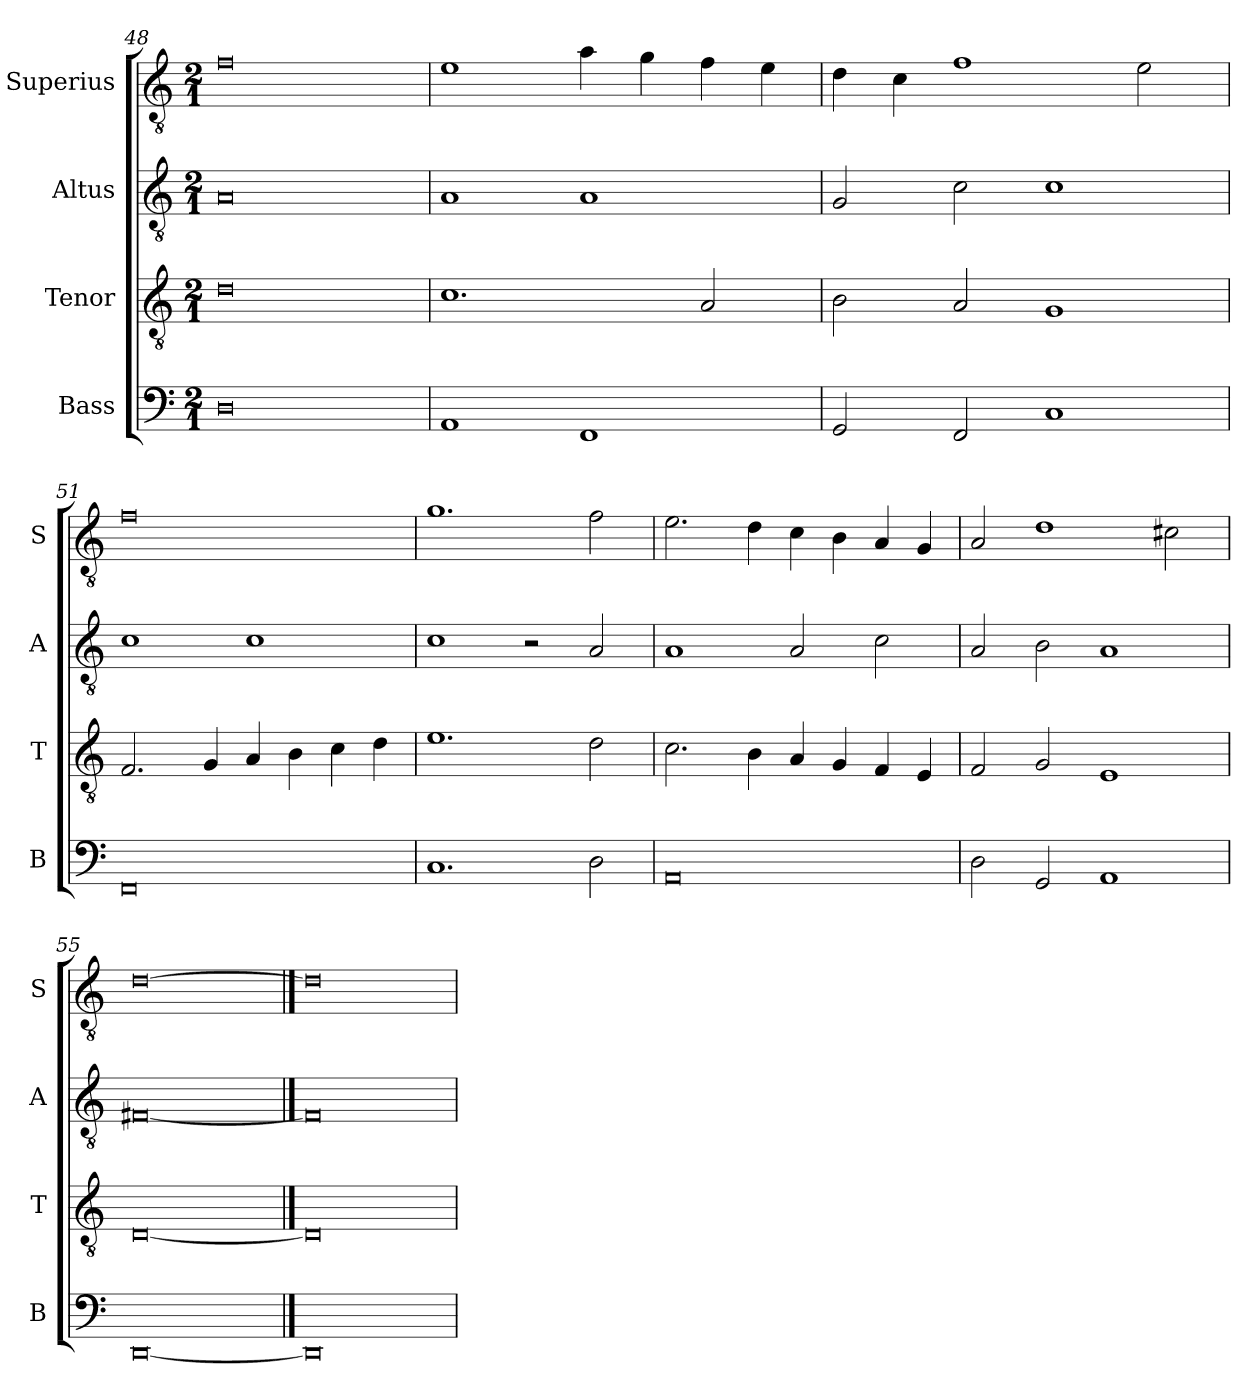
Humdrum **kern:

**kern	**kern	**kern	**kern
*part4	*part3	*part2	*part1
*staff4	*staff3	*staff2	*staff1
*I"Bass	*I"Tenor	*I"Altus	*I"Superius
*I'B	*I'T	*I'A	*I'S
*clefF4	*clefGv2	*clefGv2	*clefGv2
*k[]	*k[]	*k[]	*k[]
*C:	*C:	*C:	*C:
*M2/1	*M2/1	*M2/1	*M2/1
=48	=48	=48	=48
0D	0d	0A	0f
=49	=49	=49	=49
1AA	1.c	1A	1e
1FF	.	1A	4a
.	.	.	4g
.	2A	.	4f
.	.	.	4e
=50	=50	=50	=50
2GG	2B	2G	4d
.	.	.	4c
2FF	2A	2c	1f
1C	1G	1c	.
.	.	.	2e
=51	=51	=51	=51
0FF	2.F	1c	0f
.	4G	.	.
.	4A	1c	.
.	4B	.	.
.	4c	.	.
.	4d	.	.
=52	=52	=52	=52
1.C	1.e	1c	1.g
.	.	2r	.
2D	2d	2A	2f
=53	=53	=53	=53
0AA	2.c	1A	2.e
.	4B	.	4d
.	4A	2A	4c
.	4G	.	4B
.	4F	2c	4A
.	4E	.	4G
=54	=54	=54	=54
2D	2F	2A	2A
2GG	2G	2B	1d
1AA	1E	1A	.
.	.	.	2c#X
=55	=55	=55	=55
[0DD	[0D	[0F#X	[0d
==56	==56	==56	==56
0DD]	0D]	0F#]	0d]
=	=	=	=
*-	*-	*-	*-
